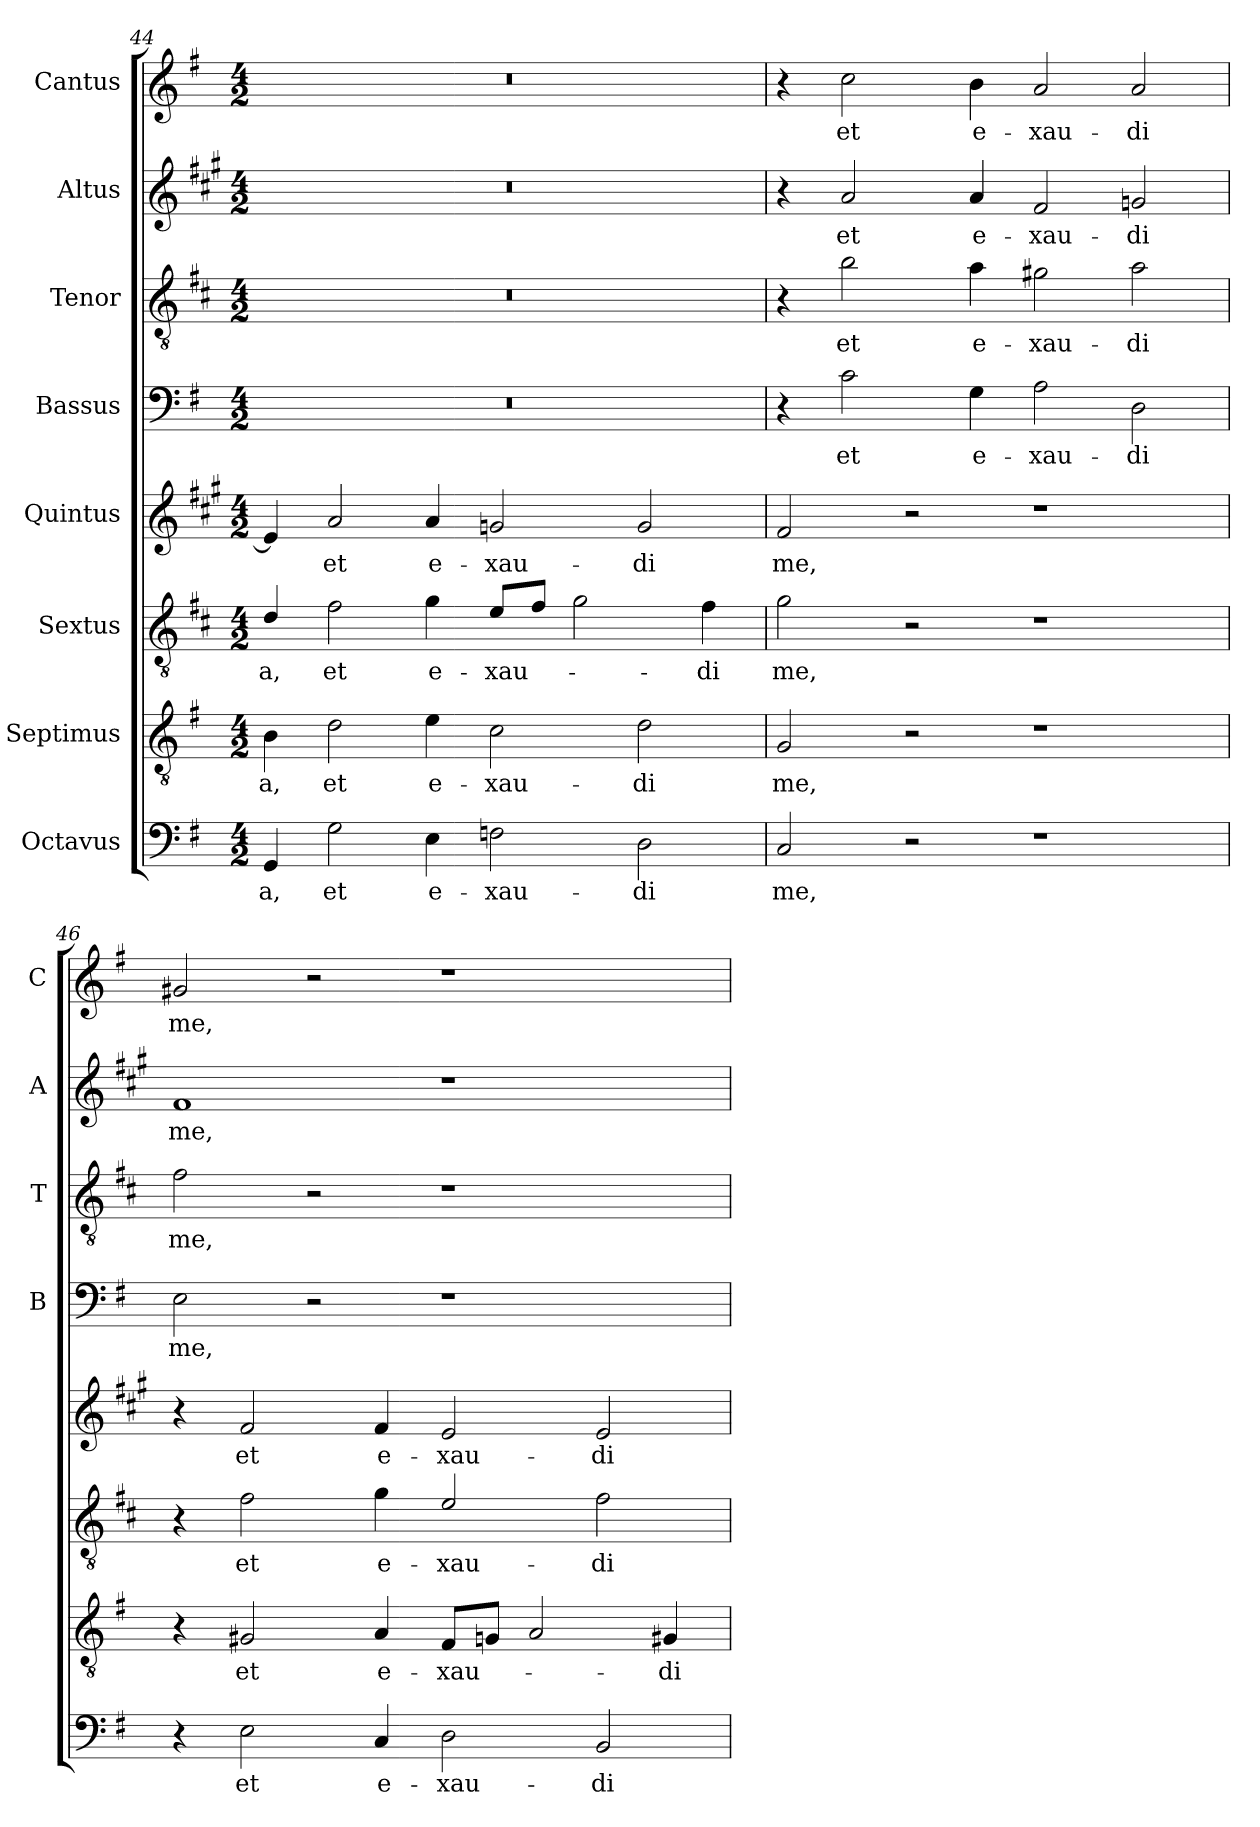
**kern	**text	**kern	**text	**kern	**text	**kern	**text	**kern	**text	**kern	**text	**kern	**text	**kern	**text
*part8	*part8	*part7	*part7	*part6	*part6	*part5	*part5	*part4	*part4	*part3	*part3	*part2	*part2	*part1	*part1
*staff8	*staff8	*staff7	*staff7	*staff6	*staff6	*staff5	*staff5	*staff4	*staff4	*staff3	*staff3	*staff2	*staff2	*staff1	*staff1
*I"Octavus	*	*I"Septimus	*	*I"Sextus	*	*I"Quintus	*	*I"Bassus	*	*I"Tenor	*	*I"Altus	*	*I"Cantus	*
*	*	*	*	*	*	*	*	*I'B	*	*I'T	*	*I'A	*	*I'C	*
!!LO:PB:g=z
*clefF4	*	*clefGv2	*	*clefGv2	*	*clefG2	*	*clefF4	*	*clefGv2	*	*clefG2	*	*clefG2	*
*	*	*	*	*ITrd4c7	*	*ITrd1c2	*	*	*	*ITrd4c7	*	*ITrd1c2	*	*	*
*k[f#]	*	*k[f#]	*	*k[f#]	*	*k[f#]	*	*k[f#]	*	*k[f#]	*	*k[f#]	*	*k[f#]	*
*G:	*	*G:	*	*G:	*	*G:	*	*G:	*	*G:	*	*G:	*	*G:	*
*M4/2	*	*M4/2	*	*M4/2	*	*M4/2	*	*M4/2	*	*M4/2	*	*M4/2	*	*M4/2	*
=44	=44	=44	=44	=44	=44	=44	=44	=44	=44	=44	=44	=44	=44	=44	=44
!	!LO:LY:b	!	!LO:LY:b	!	!LO:LY:b	!	!	!	!	!	!	!	!	!	!
4GG/	-a,	4B\	-a,	4G/	-a,	4d/]	.	0r	.	0r	.	0r	.	0r	.
!	!LO:LY:b	!	!LO:LY:b	!	!LO:LY:b	!	!LO:LY:b	!	!	!	!	!	!	!	!
2G\	et	2d\	et	2B\	et	2g/	et	.	.	.	.	.	.	.	.
!	!LO:LY:b	!	!LO:LY:b	!	!LO:LY:b	!	!LO:LY:b	!	!	!	!	!	!	!	!
4E\	e-	4e\	e-	4c\	e-	4g/	e-	.	.	.	.	.	.	.	.
!	!LO:LY:b	!	!LO:LY:b	!	!LO:LY:b	!	!LO:LY:b	!	!	!	!	!	!	!	!
2Fn\	-xau-	2c\	-xau-	8A/L	-xau-	2fn/	-xau-	.	.	.	.	.	.	.	.
.	.	.	.	8B/J	.	.	.	.	.	.	.	.	.	.	.
.	.	.	.	2c\	.	.	.	.	.	.	.	.	.	.	.
!	!LO:LY:b	!	!LO:LY:b	!	!	!	!LO:LY:b	!	!	!	!	!	!	!	!
2D\	-di	2d\	-di	.	.	2f/	-di	.	.	.	.	.	.	.	.
!	!	!	!	!	!LO:LY:b	!	!	!	!	!	!	!	!	!	!
.	.	.	.	4B\	-di	.	.	.	.	.	.	.	.	.	.
=45	=45	=45	=45	=45	=45	=45	=45	=45	=45	=45	=45	=45	=45	=45	=45
!	!LO:LY:b	!	!LO:LY:b	!	!LO:LY:b	!	!LO:LY:b	!	!	!	!	!	!	!	!
2C/	me,	2G/	me,	2c\	me,	2e/	me,	4r	.	4r	.	4r	.	4r	.
!	!	!	!	!	!	!	!	!	!LO:LY:b	!	!LO:LY:b	!	!LO:LY:b	!	!LO:LY:b
.	.	.	.	.	.	.	.	2c\	et	2e\	et	2g/	et	2cc\	et
2r	.	2r	.	2r	.	2r	.	.	.	.	.	.	.	.	.
!	!	!	!	!	!	!	!	!	!LO:LY:b	!	!LO:LY:b	!	!LO:LY:b	!	!LO:LY:b
.	.	.	.	.	.	.	.	4G\	e-	4d\	e-	4g/	e-	4b\	e-
!	!	!	!	!	!	!	!	!	!LO:LY:b	!	!LO:LY:b	!	!LO:LY:b	!	!LO:LY:b
1r	.	1r	.	1r	.	1r	.	2A\	-xau-	2c#X\	-xau-	2e/	-xau-	2a/	-xau-
!	!	!	!	!	!	!	!	!	!LO:LY:b	!	!LO:LY:b	!	!LO:LY:b	!	!LO:LY:b
.	.	.	.	.	.	.	.	2D\	-di	2d\	-di	2fn/	-di	2a/	-di
=46	=46	=46	=46	=46	=46	=46	=46	=46	=46	=46	=46	=46	=46	=46	=46
!	!	!	!	!	!	!	!	!	!LO:LY:b	!	!LO:LY:b	!	!LO:LY:b	!	!LO:LY:b
4r	.	4r	.	4r	.	4r	.	2E\	me,	2B\	me,	1e	me,	2g#X/	me,
!	!LO:LY:b	!	!LO:LY:b	!	!LO:LY:b	!	!LO:LY:b	!	!	!	!	!	!	!	!
2E\	et	2G#X/	et	2B\	et	2e/	et	.	.	.	.	.	.	.	.
.	.	.	.	.	.	.	.	2r	.	2r	.	.	.	2r	.
!	!LO:LY:b	!	!LO:LY:b	!	!LO:LY:b	!	!LO:LY:b	!	!	!	!	!	!	!	!
4C/	e-	4A/	e-	4c\	e-	4e/	e-	.	.	.	.	.	.	.	.
!	!LO:LY:b	!	!LO:LY:b	!	!LO:LY:b	!	!LO:LY:b	!	!	!	!	!	!	!	!
2D\	-xau-	8F#/L	-xau-	2A/	-xau-	2d/	-xau-	1r	.	1r	.	1r	.	1r	.
.	.	8Gn/J	.	.	.	.	.	.	.	.	.	.	.	.	.
.	.	2A/	.	.	.	.	.	.	.	.	.	.	.	.	.
!	!LO:LY:b	!	!	!	!LO:LY:b	!	!LO:LY:b	!	!	!	!	!	!	!	!
2BB/	-di	.	.	2B\	-di	2d/	-di	.	.	.	.	.	.	.	.
!	!	!	!LO:LY:b	!	!	!	!	!	!	!	!	!	!	!	!
.	.	4G#X/	-di	.	.	.	.	.	.	.	.	.	.	.	.
=	=	=	=	=	=	=	=	=	=	=	=	=	=	=	=
*-	*-	*-	*-	*-	*-	*-	*-	*-	*-	*-	*-	*-	*-	*-	*-
